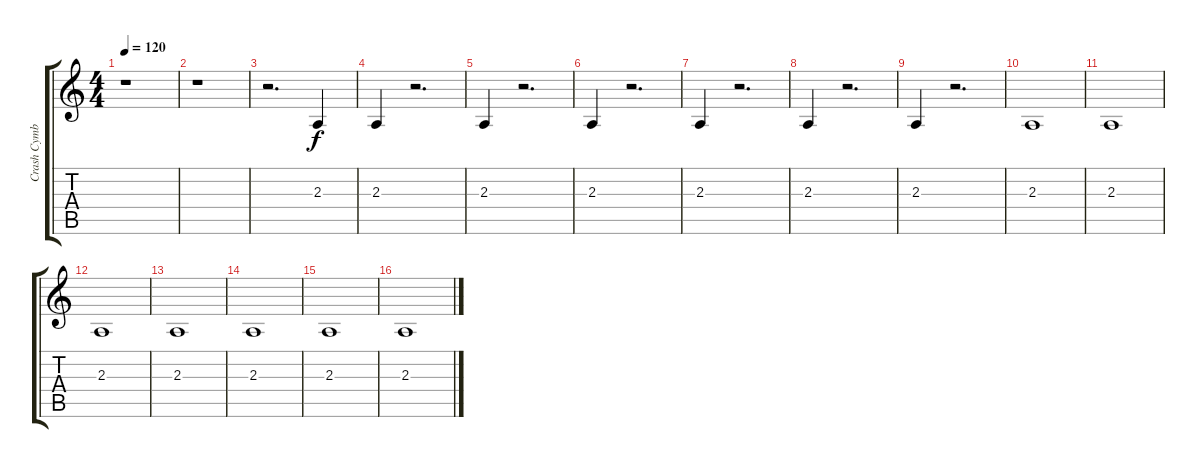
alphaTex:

\track ("Crash Cymbal" "Crash Cymb") {instrument acousticgrandpiano}
\staff {score tabs}
\tuning (E4 B3 G3 D3 A2 E2) {hide}
\ts (4 4)
\tempo 120
\clef g2
\ks c
r.1{dy f} |
r.1 |
r.2{d} 2.3.4 |
2.3.4 r.2{d} |
2.3.4 r.2{d} |
2.3.4 r.2{d} |
2.3.4 r.2{d} |
2.3.4 r.2{d} |
2.3.4 r.2{d} |
2.3.1 |
2.3.1 |
2.3.1 |
2.3.1 |
2.3.1 |
2.3.1 |
2.3.1
